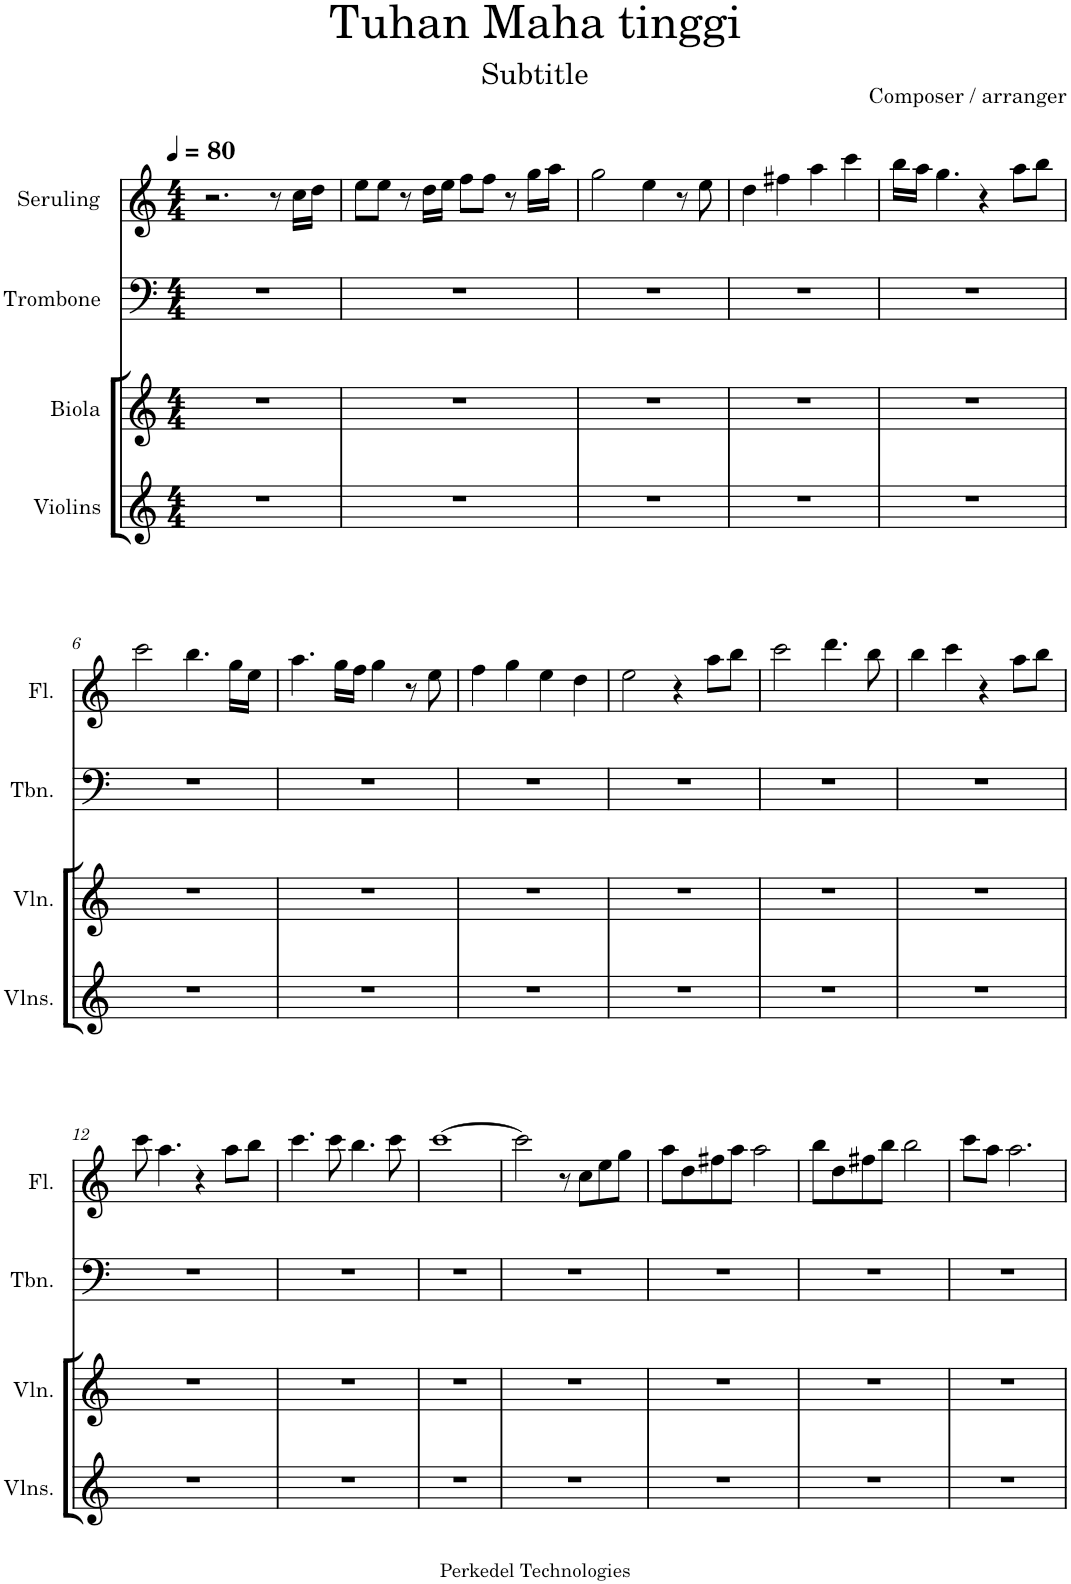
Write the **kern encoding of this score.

**kern	**kern	**kern	**kern
*part4	*part3	*part2	*part1
*staff4	*staff3	*staff2	*staff1
*I"Violins	*I"Biola	*I"Trombone	*I"Seruling
*I'Vlns.	*	*I'Tbn.	*
*clefG2	*clefG2	*clefF4	*clefG2
*k[]	*k[]	*k[]	*k[]
*M4/4	*M4/4	*M4/4	*M4/4
*MM80	*MM80	*MM80	*MM80
=1	=1	=1	=1
1r	1r	1r	2.r
.	.	.	8r
.	.	.	16cc\LL
.	.	.	16dd\JJ
=2	=2	=2	=2
1r	1r	1r	8ee\L
.	.	.	8ee\J
.	.	.	8r
.	.	.	16dd\LL
.	.	.	16ee\JJ
.	.	.	8ff\L
.	.	.	8ff\J
.	.	.	8r
.	.	.	16gg\LL
.	.	.	16aa\JJ
=3	=3	=3	=3
1r	1r	1r	2gg\
.	.	.	4ee\
.	.	.	8r
.	.	.	8ee\
=4	=4	=4	=4
1r	1r	1r	4dd\
.	.	.	4ff#X\
.	.	.	4aa\
.	.	.	4ccc\
=5	=5	=5	=5
1r	1r	1r	16bb\LL
.	.	.	16aa\JJ
.	.	.	4.gg\
.	.	.	4r
.	.	.	8aa\L
.	.	.	8bb\J
!!LO:LB:g=z
=6	=6	=6	=6
1r	1r	1r	2ccc\
.	.	.	4.bb\
.	.	.	16gg\LL
.	.	.	16ee\JJ
=7	=7	=7	=7
1r	1r	1r	4.aa\
.	.	.	16gg\LL
.	.	.	16ff\JJ
.	.	.	4gg\
.	.	.	8r
.	.	.	8ee\
=8	=8	=8	=8
1r	1r	1r	4ff\
.	.	.	4gg\
.	.	.	4ee\
.	.	.	4dd\
=9	=9	=9	=9
1r	1r	1r	2ee\
.	.	.	4r
.	.	.	8aa\L
.	.	.	8bb\J
=10	=10	=10	=10
1r	1r	1r	2ccc\
.	.	.	4.ddd\
.	.	.	8bb\
=11	=11	=11	=11
1r	1r	1r	4bb\
.	.	.	4ccc\
.	.	.	4r
.	.	.	8aa\L
.	.	.	8bb\J
!!LO:LB:g=z
=12	=12	=12	=12
1r	1r	1r	8ccc\
.	.	.	4.aa\
.	.	.	4r
.	.	.	8aa\L
.	.	.	8bb\J
=13	=13	=13	=13
1r	1r	1r	4.ccc\
.	.	.	8ccc\
.	.	.	4.bb\
.	.	.	8ccc\
=14	=14	=14	=14
1r	1r	1r	[1ccc
=15	=15	=15	=15
1r	1r	1r	2ccc\]
.	.	.	8r
.	.	.	8cc\L
.	.	.	8ee\
.	.	.	8gg\J
=16	=16	=16	=16
1r	1r	1r	8aa\L
.	.	.	8dd\
.	.	.	8ff#X\
.	.	.	8aa\J
.	.	.	2aa\
=17	=17	=17	=17
1r	1r	1r	8bb\L
.	.	.	8dd\
.	.	.	8ff#X\
.	.	.	8bb\J
.	.	.	2bb\
=18	=18	=18	=18
1r	1r	1r	8ccc\L
.	.	.	8aa\J
.	.	.	2.aa\
=	=	=	=
*-	*-	*-	*-
